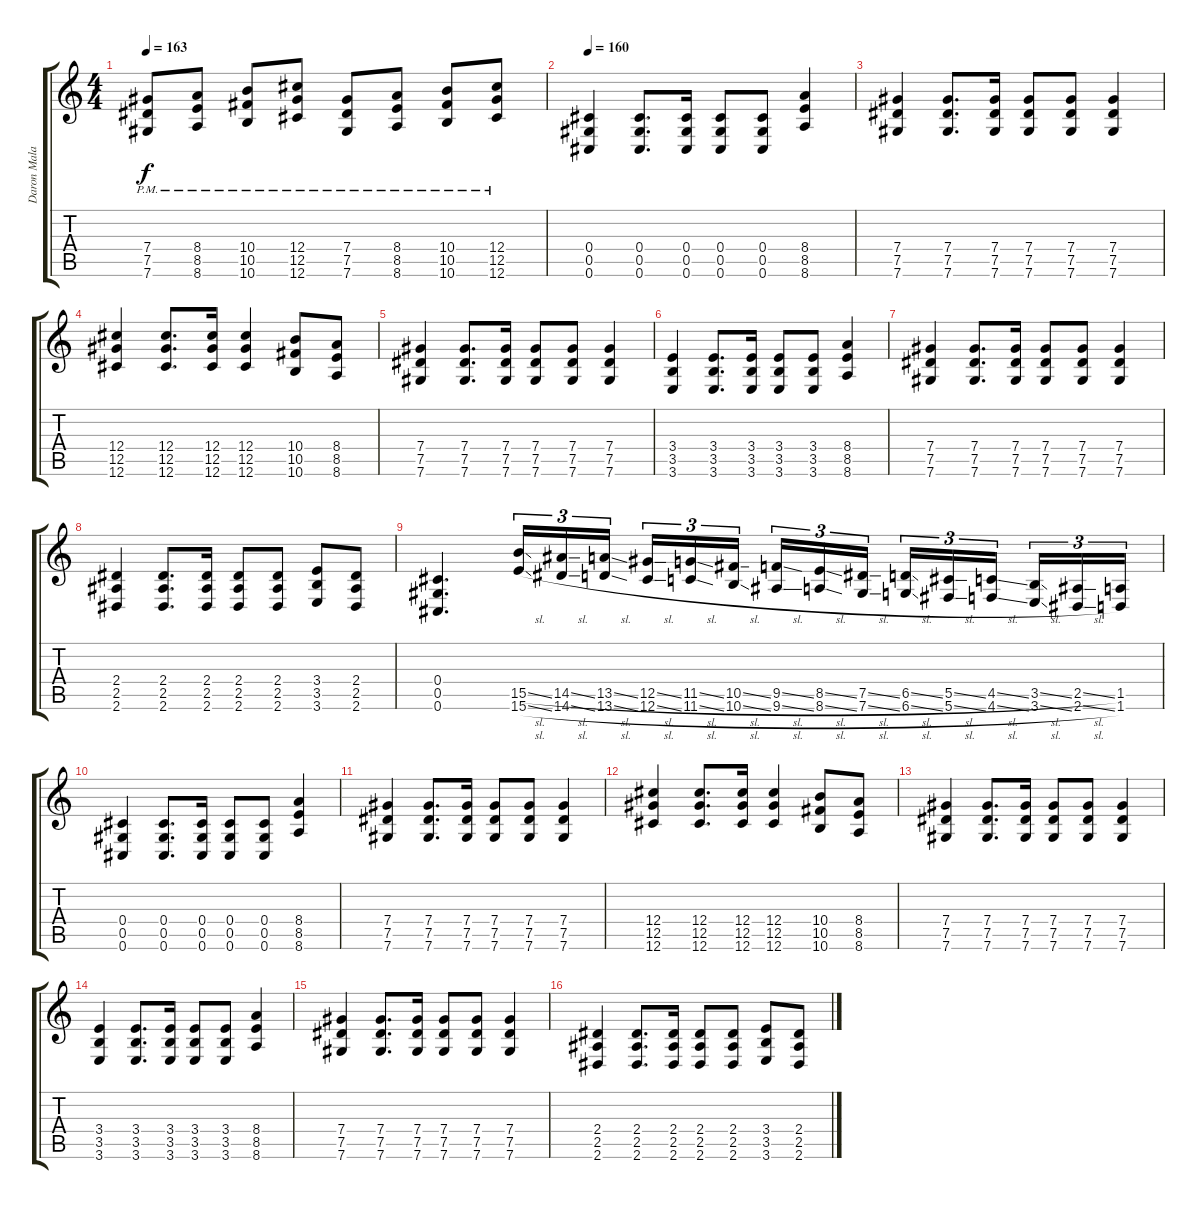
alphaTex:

\track ("Daron Malakian(Guitar 1)" "Daron Mala") {instrument electricguitarclean}
\staff {score tabs}
\tuning (Eb4 Bb3 Gb3 Db3 Ab2 Db2) {hide}
\ts (4 4)
\tempo 163
\clef g2
\ks c
(7.4{pm} 7.5{pm} 7.6{pm}).8{dy f} (8.4{pm} 8.5{pm} 8.6{pm}).8 (10.4{pm} 10.5{pm} 10.6{pm}).8 (12.4{pm} 12.5{pm} 12.6{pm}).8 (7.4{pm} 7.5{pm} 7.6{pm}).8 (8.4{pm} 8.5{pm} 8.6{pm}).8 (10.4{pm} 10.5{pm} 10.6{pm}).8 (12.4{pm} 12.5{pm} 12.6{pm}).8 |
\tempo 160
(0.4 0.5 0.6).4 (0.4 0.5 0.6).8{d} (0.4 0.5 0.6).16 (0.4 0.5 0.6).8 (0.4 0.5 0.6).8 (8.4 8.5 8.6).4 |
(7.4 7.5 7.6).4 (7.4 7.5 7.6).8{d} (7.4 7.5 7.6).16 (7.4 7.5 7.6).8 (7.4 7.5 7.6).8 (7.4 7.5 7.6).4 |
(12.4 12.5 12.6).4 (12.4 12.5 12.6).8{d} (12.4 12.5 12.6).16 (12.4 12.5 12.6).4 (10.4 10.5 10.6).8 (8.4 8.5 8.6).8 |
(7.4 7.5 7.6).4 (7.4 7.5 7.6).8{d} (7.4 7.5 7.6).16 (7.4 7.5 7.6).8 (7.4 7.5 7.6).8 (7.4 7.5 7.6).4 |
(3.4 3.5 3.6).4 (3.4 3.5 3.6).8{d} (3.4 3.5 3.6).16 (3.4 3.5 3.6).8 (3.4 3.5 3.6).8 (8.4 8.5 8.6).4 |
(7.4 7.5 7.6).4 (7.4 7.5 7.6).8{d} (7.4 7.5 7.6).16 (7.4 7.5 7.6).8 (7.4 7.5 7.6).8 (7.4 7.5 7.6).4 |
(2.4 2.5 2.6).4 (2.4 2.5 2.6).8{d} (2.4 2.5 2.6).16 (2.4 2.5 2.6).8 (2.4 2.5 2.6).8 (3.4 3.5 3.6).8 (2.4 2.5 2.6).8 |
(0.4 0.5 0.6).4{d} (15.5{sl} 15.6{sl}).16{tu (3 2)} (14.5{sl} 14.6{sl}).16{tu (3 2)} (13.5{sl} 13.6{sl}).16{tu (3 2)} (12.5{sl} 12.6{sl}).16{tu (3 2)} (11.5{sl} 11.6{sl}).16{tu (3 2)} (10.5{sl} 10.6{sl}).16{tu (3 2) beam splitsecondary} (9.5{sl} 9.6{sl}).16{tu (3 2)} (8.5{sl} 8.6{sl}).16{tu (3 2)} (7.5{sl} 7.6{sl}).16{tu (3 2)} (6.5{sl} 6.6{sl}).16{tu (3 2)} (5.5{sl} 5.6{sl}).16{tu (3 2)} (4.5{sl} 4.6{sl}).16{tu (3 2) beam splitsecondary} (3.5{sl} 3.6{sl}).16{tu (3 2)} (2.5{sl} 2.6{sl}).16{tu (3 2)} (1.5 1.6).16{tu (3 2)} |
(0.4 0.5 0.6).4 (0.4 0.5 0.6).8{d} (0.4 0.5 0.6).16 (0.4 0.5 0.6).8 (0.4 0.5 0.6).8 (8.4 8.5 8.6).4 |
(7.4 7.5 7.6).4 (7.4 7.5 7.6).8{d} (7.4 7.5 7.6).16 (7.4 7.5 7.6).8 (7.4 7.5 7.6).8 (7.4 7.5 7.6).4 |
(12.4 12.5 12.6).4 (12.4 12.5 12.6).8{d} (12.4 12.5 12.6).16 (12.4 12.5 12.6).4 (10.4 10.5 10.6).8 (8.4 8.5 8.6).8 |
(7.4 7.5 7.6).4 (7.4 7.5 7.6).8{d} (7.4 7.5 7.6).16 (7.4 7.5 7.6).8 (7.4 7.5 7.6).8 (7.4 7.5 7.6).4 |
(3.4 3.5 3.6).4 (3.4 3.5 3.6).8{d} (3.4 3.5 3.6).16 (3.4 3.5 3.6).8 (3.4 3.5 3.6).8 (8.4 8.5 8.6).4 |
(7.4 7.5 7.6).4 (7.4 7.5 7.6).8{d} (7.4 7.5 7.6).16 (7.4 7.5 7.6).8 (7.4 7.5 7.6).8 (7.4 7.5 7.6).4 |
(2.4 2.5 2.6).4 (2.4 2.5 2.6).8{d} (2.4 2.5 2.6).16 (2.4 2.5 2.6).8 (2.4 2.5 2.6).8 (3.4 3.5 3.6).8 (2.4 2.5 2.6).8
